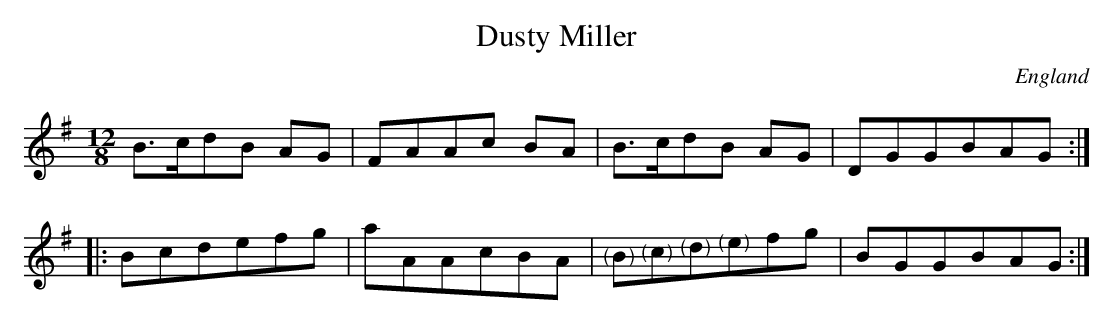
X:1
T:Dusty Miller
L:1/8
M:12/8
O:England
K:G
B>cdB AG | FAAc BA | B>cdB AG | DGGBAG ::
Bcdefg | aAAcBA | "<("">)"B"<("">)"c"<("">)"d"<("">)"efg | BGGBAG :|
